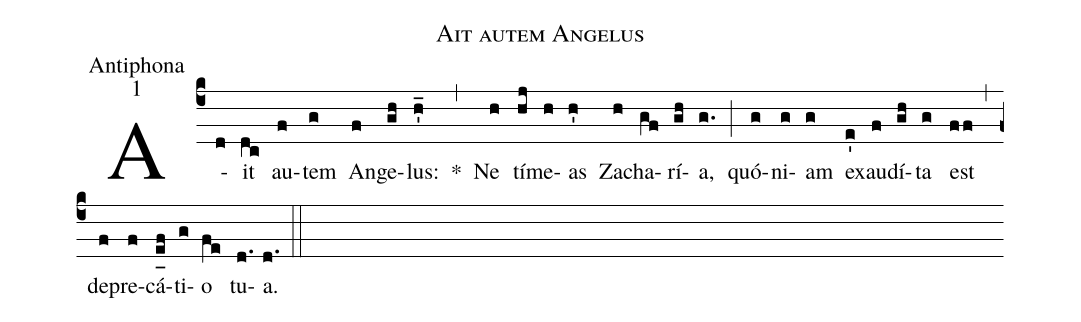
name:Ait autem Angelus;
office-part:Antiphona;
mode:1;
%%
(c4) A(d)it(dc) au(f)tem(g) An(f)ge(gh)lus:(h'_) *(,) Ne(h) tí(hj)me(h)as(h') Za(h)cha(gf)rí(gh)a,(g.) (;) quó(g)ni(g)am(g) ex(e')au(f)dí(gh)ta(g) est(ff) (,) de(f)pre(f)cá(e_[uh:l]f)ti(g)o(fe) tu(d.)a.(d.) (::)

%<eu>E(h) u(h) o(g) u(f) a(gh) e.</eu>(gf..) (::)
